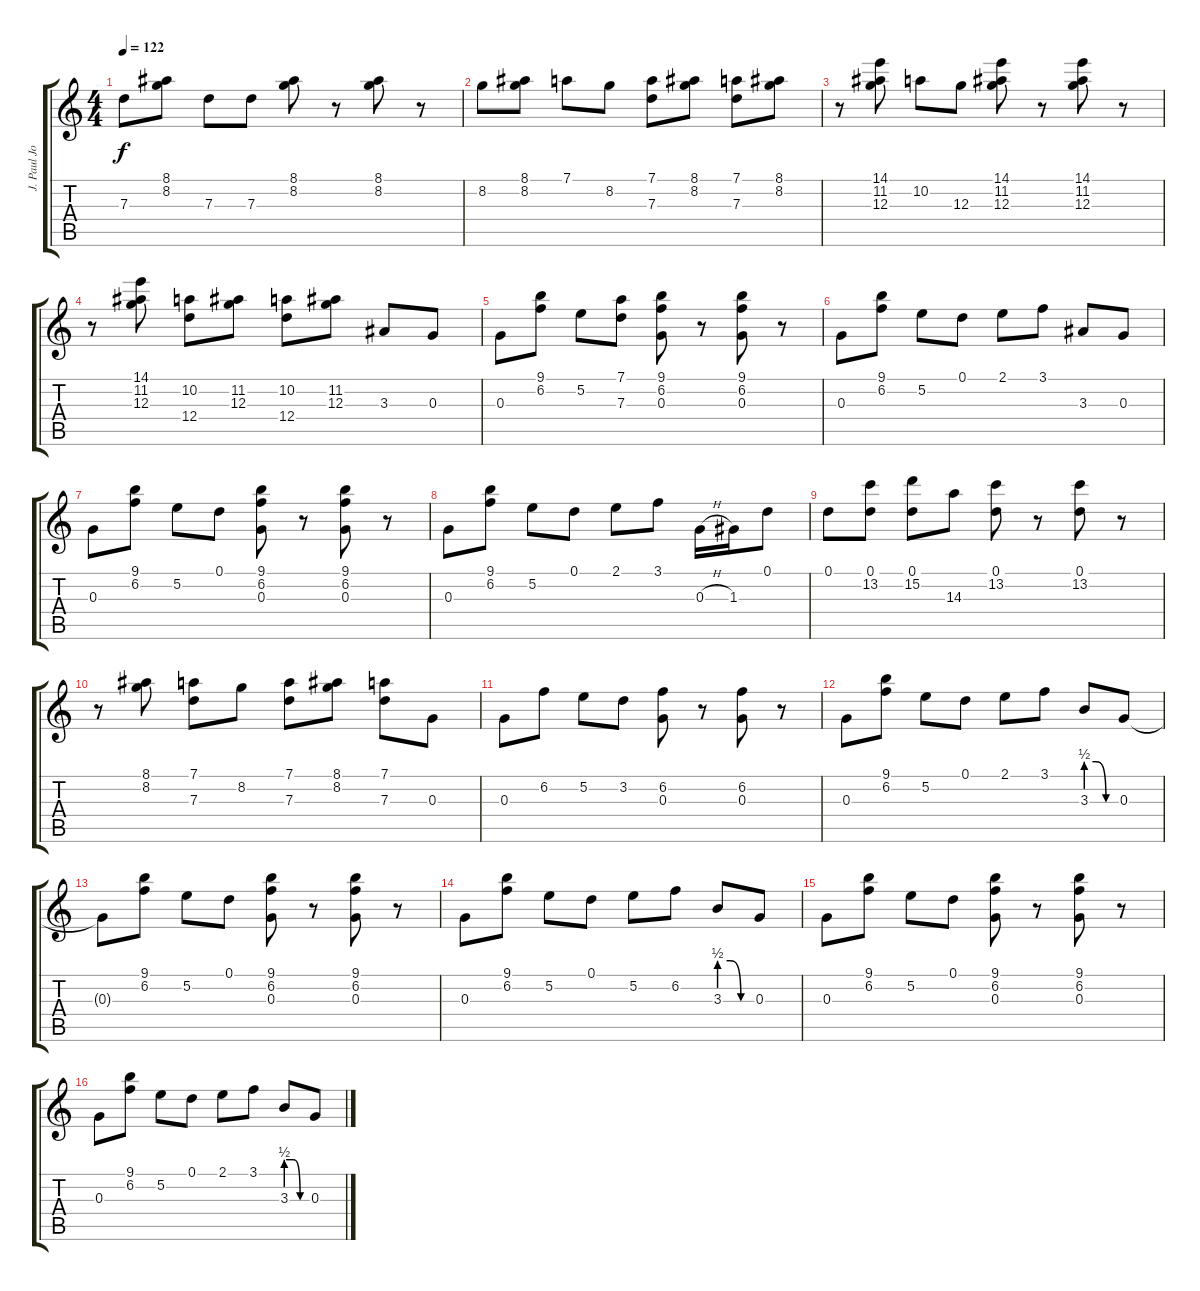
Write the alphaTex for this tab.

\track ("J. Paul Jones" "J. Paul Jo") {instrument acousticguitarsteel}
\staff {score tabs}
\tuning (D4 B3 G3 D3 G2 D2) {hide}
\ts (4 4)
\tempo 122
\clef g2
\ks c
7.3.8{dy f} (8.1 8.2).8 7.3.8 7.3.8 (8.1 8.2).8 r.8 (8.1 8.2).8 r.8 |
8.2.8 (8.1 8.2).8 7.1.8 8.2.8 (7.1 7.3).8 (8.1 8.2).8 (7.1 7.3).8 (8.1 8.2).8 |
r.8 (14.1 11.2 12.3).8 10.2.8 12.3.8 (14.1 11.2 12.3).8 r.8 (14.1 11.2 12.3).8 r.8 |
r.8 (14.1 11.2 12.3).8 (10.2 12.4).8 (11.2 12.3).8 (10.2 12.4).8 (11.2 12.3).8 3.3.8 0.3.8 |
0.3.8 (9.1 6.2).8 5.2.8 (7.1 7.3).8 (9.1 6.2 0.3).8 r.8 (9.1 6.2 0.3).8 r.8 |
0.3.8 (9.1 6.2).8 5.2.8 0.1.8 2.1.8 3.1.8 3.3.8 0.3.8 |
0.3.8 (9.1 6.2).8 5.2.8 0.1.8 (9.1 6.2 0.3).8 r.8 (9.1 6.2 0.3).8 r.8 |
0.3.8 (9.1 6.2).8 5.2.8 0.1.8 2.1.8 3.1.8 0.3{h}.16 1.3.16 0.1.8 |
0.1.8 (0.1 13.2).8 (0.1 15.2).8 14.3.8 (0.1 13.2).8 r.8 (0.1 13.2).8 r.8 |
r.8 (8.1 8.2).8 (7.1 7.3).8 8.2.8 (7.1 7.3).8 (8.1 8.2).8 (7.1 7.3).8 0.3.8 |
0.3.8 6.2.8 5.2.8 3.2.8 (6.2 0.3).8 r.8 (6.2 0.3).8 r.8 |
0.3.8 (9.1 6.2).8 5.2.8 0.1.8 2.1.8 3.1.8 3.3{be (custom 0 2 20 2 40 0 60 0)}.8 0.3.8 |
0.3{t}.8 (9.1 6.2).8 5.2.8 0.1.8 (9.1 6.2 0.3).8 r.8 (9.1 6.2 0.3).8 r.8 |
0.3.8 (9.1 6.2).8 5.2.8 0.1.8 5.2.8 6.2.8 3.3{be (custom 0 2 20 2 40 0 60 0)}.8 0.3.8 |
0.3.8 (9.1 6.2).8 5.2.8 0.1.8 (9.1 6.2 0.3).8 r.8 (9.1 6.2 0.3).8 r.8 |
0.3.8 (9.1 6.2).8 5.2.8 0.1.8 2.1.8 3.1.8 3.3{be (custom 0 2 20 2 40 0 60 0)}.8 0.3.8
